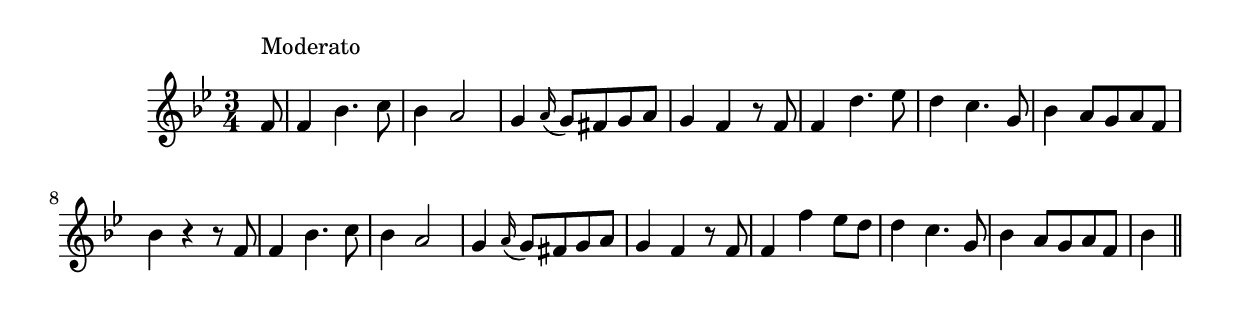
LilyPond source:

\version "2.14.0"
%{\header {
  title = "Alice, Where Art Thou?"
  composer = "Joseph Ascher"
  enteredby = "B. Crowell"
}%}
\score{{\key bes \major
\time 3/4
%{\tempo 4=130
%}\relative d' {
  \partial 8
  f8^\markup{\column { "Moderato" " " }} |
  f4 bes4. c8 | bes4 a2 | g4 \appoggiatura a16 g8 fis g a | g4 f r8 f |
  f4 d'4. es8 | d4 c4. g8 | bes4 a8 g a f | bes4 r4 r8 f8
  f4 bes4. c8 | bes4 a2 | g4 \appoggiatura a16 g8 fis g a | g4 f r8 f |
  f4 f'4 es8 d | d4 c4. g8 | bes4 a8 g a f | 
  bes4
  \bar "||"
}

}}